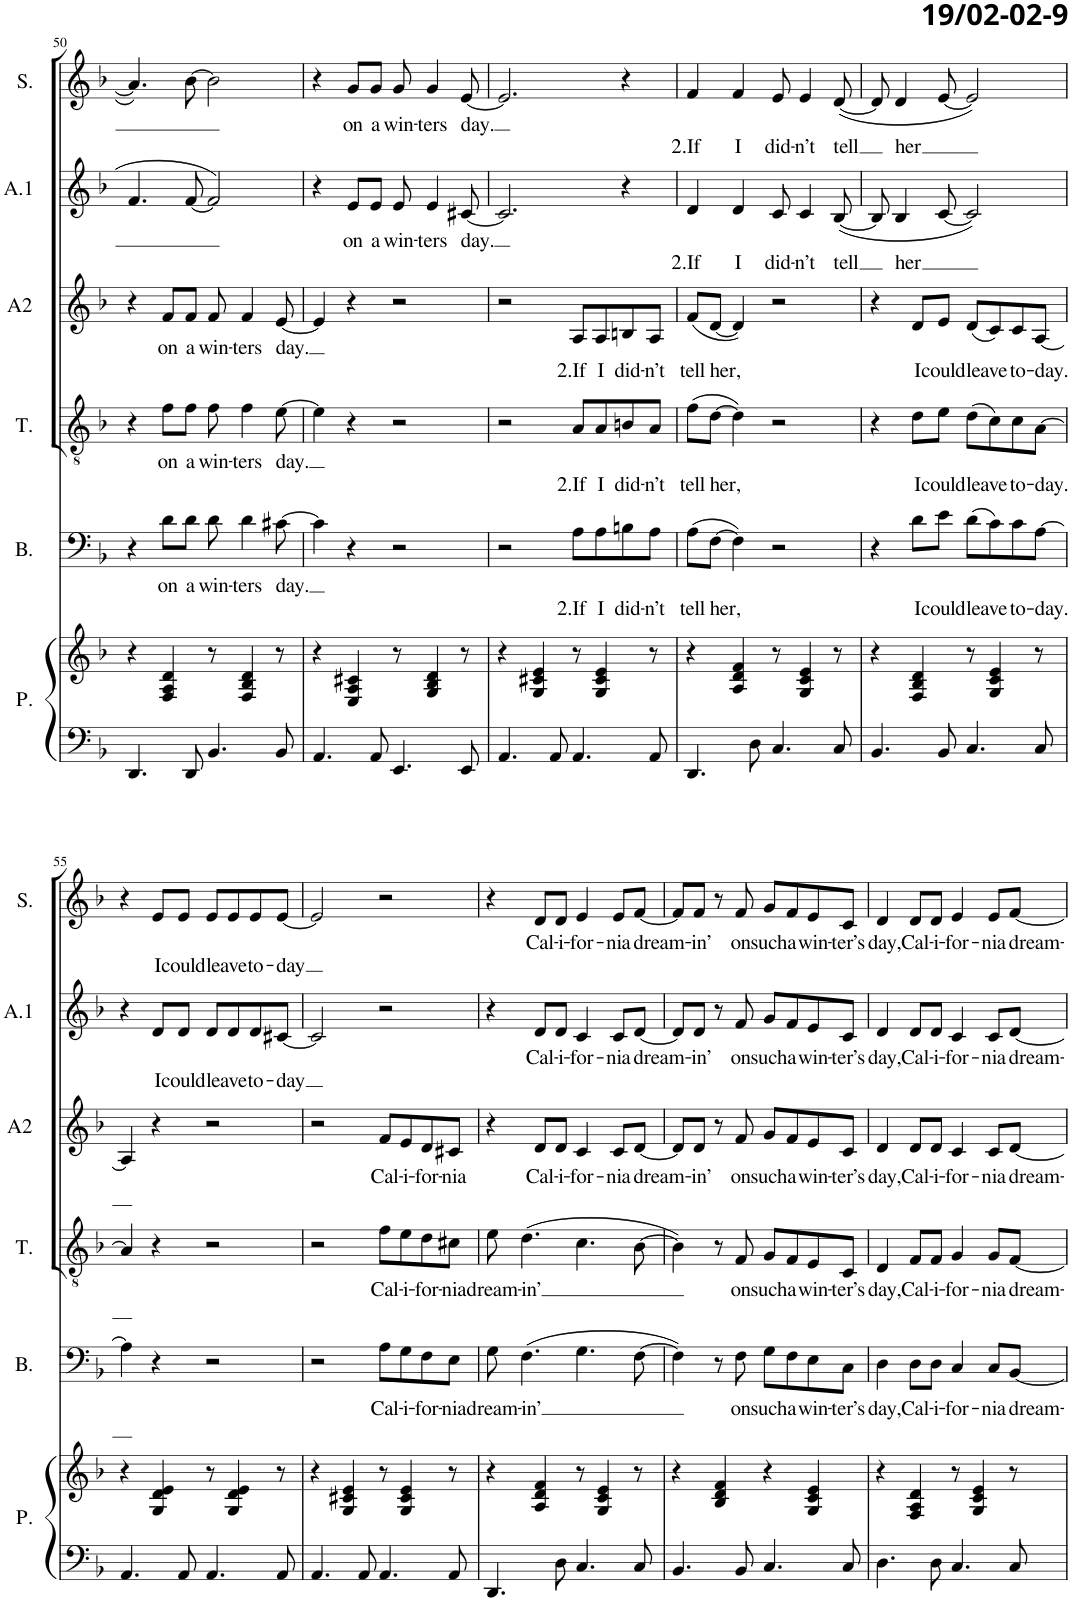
**kern	**kern	**kern	**text	**text	**kern	**text	**text	**kern	**text	**text	**kern	**text	**text	**kern	**text	**text
*part6	*part6	*part5	*part5	*part5	*part4	*part4	*part4	*part3	*part3	*part3	*part2	*part2	*part2	*part1	*part1	*part1
*staff7	*staff6	*staff5	*staff5	*staff5	*staff4	*staff4	*staff4	*staff3	*staff3	*staff3	*staff2	*staff2	*staff2	*staff1	*staff1	*staff1
*I"Piano	*	*I"Bas	*	*	*I"Tenor	*	*	*I"Alt 2	*	*	*I"Alt 1	*	*	*I"Sopraan	*	*
*I'P.	*	*I'B.	*	*	*I'T.	*	*	*I'A2	*	*	*I'A.1	*	*	*I'S.	*	*
!!LO:PB:g=z
*clefF4	*clefG2	*clefF4	*	*	*clefGv2	*	*	*clefG2	*	*	*clefG2	*	*	*clefG2	*	*
*	*	*	*	*	*	*	*	*	*	*	*	*	*	*Trd1c2	*	*
*k[b-]	*k[b-]	*k[b-]	*	*	*k[b-]	*	*	*k[b-]	*	*	*k[b-]	*	*	*k[b-]	*	*
*M2/2	*M2/2	*M2/2	*	*	*M2/2	*	*	*M2/2	*	*	*M2/2	*	*	*M2/2	*	*
*met(c|)	*met(c|)	*met(c|)	*	*	*met(c|)	*	*	*met(c|)	*	*	*met(c|)	*	*	*met(c|)	*	*
=50	=50	=50	=50	=50	=50	=50	=50	=50	=50	=50	=50	=50	=50	=50	=50	=50
4.DD/	4r	4r	.	.	4r	.	.	4r	.	.	4.f/	.	.	4.a/]	.	.
!	!	!	!LO:LY:b	!	!	!LO:LY:b	!	!	!LO:LY:b	!	!	!	!	!	!	!
.	4F/ 4A/ 4d/	8d\L	on	.	8f\L	on	.	8f/L	on	.	.	.	.	.	.	.
!	!	!	!LO:LY:b	!	!	!LO:LY:b	!	!	!LO:LY:b	!	!	!	!	!	!	!
8DD/	.	8d\J	a	.	8f\J	a	.	8f/J	a	.	[8f/	.	.	[8b-\	.	.
!	!	!	!LO:LY:b	!	!	!LO:LY:b	!	!	!LO:LY:b	!	!	!	!	!	!	!
4.BB-/	8r	8d\	win-	.	8f\	win-	.	8f/	win-	.	2f/]	.	.	2b-\]	.	.
!	!	!	!LO:LY:b	!	!	!LO:LY:b	!	!	!LO:LY:b	!	!	!	!	!	!	!
.	4F/ 4B-/ 4d/	4d\	-ters	.	4f\	-ters	.	4f/	-ters	.	.	.	.	.	.	.
!	!	!	!LO:LY:b	!	!	!LO:LY:b	!	!	!LO:LY:b	!	!	!	!	!	!	!
8BB-/	8r	[8c#X\	day.	.	[8e\	day.	.	[8e/	day.	.	.	.	.	.	.	.
=51	=51	=51	=51	=51	=51	=51	=51	=51	=51	=51	=51	=51	=51	=51	=51	=51
4.AA/	4r	4c#\]	.	.	4e\]	.	.	4e/]	.	.	4r	.	.	4r	.	.
!	!	!	!	!	!	!	!	!	!	!	!	!LO:LY:b	!	!	!LO:LY:b	!
.	4E/ 4A/ 4c#X/	4r	.	.	4r	.	.	4r	.	.	8e/L	on	.	8g/L	on	.
!	!	!	!	!	!	!	!	!	!	!	!	!LO:LY:b	!	!	!LO:LY:b	!
8AA/	.	.	.	.	.	.	.	.	.	.	8e/J	a	.	8g/J	a	.
!	!	!	!	!	!	!	!	!	!	!	!	!LO:LY:b	!	!	!LO:LY:b	!
4.EE/	8r	2r	.	.	2r	.	.	2r	.	.	8e/	win-	.	8g/	win-	.
!	!	!	!	!	!	!	!	!	!	!	!	!LO:LY:b	!	!	!LO:LY:b	!
.	4G/ 4B-/ 4d/	.	.	.	.	.	.	.	.	.	4e/	-ters	.	4g/	-ters	.
!	!	!	!	!	!	!	!	!	!	!	!	!LO:LY:b	!	!	!LO:LY:b	!
8EE/	8r	.	.	.	.	.	.	.	.	.	[8c#X/	day.	.	[8e/	day.	.
=52	=52	=52	=52	=52	=52	=52	=52	=52	=52	=52	=52	=52	=52	=52	=52	=52
4.AA/	4r	2r	.	.	2r	.	.	2r	.	.	2.c#/]	.	.	2.e/]	.	.
.	4G/ 4c#X/ 4e/	.	.	.	.	.	.	.	.	.	.	.	.	.	.	.
8AA/	.	.	.	.	.	.	.	.	.	.	.	.	.	.	.	.
!	!	!	!	!LO:LY:b	!	!	!LO:LY:b	!	!	!LO:LY:b	!	!	!	!	!	!
4.AA/	8r	8A\L	.	2.If	8A/L	.	2.If	8A/L	.	2.If	.	.	.	.	.	.
!	!	!	!	!LO:LY:b	!	!	!LO:LY:b	!	!	!LO:LY:b	!	!	!	!	!	!
.	4G/ 4c#/ 4e/	8A\	.	I	8A/	.	I	8A/	.	I	.	.	.	.	.	.
!	!	!	!	!LO:LY:b	!	!	!LO:LY:b	!	!	!LO:LY:b	!	!	!	!	!	!
.	.	8Bn\	.	did-	8Bn/	.	did-	8Bn/	.	did-	4r	.	.	4r	.	.
!	!	!	!	!LO:LY:b	!	!	!LO:LY:b	!	!	!LO:LY:b	!	!	!	!	!	!
8AA/	8r	8A\J	.	-n’t	8A/J	.	-n’t	8A/J	.	-n’t	.	.	.	.	.	.
=53	=53	=53	=53	=53	=53	=53	=53	=53	=53	=53	=53	=53	=53	=53	=53	=53
!	!	!	!	!LO:LY:b	!	!	!LO:LY:b	!	!	!LO:LY:b	!	!	!LO:LY:b	!	!	!LO:LY:b
4.DD/	4r	(8A\L	.	tell	(8f\L	.	tell	(8f/L	.	tell	4d/	.	2.If	4f/	.	2.If
!	!	!	!	!LO:LY:b	!	!	!LO:LY:b	!	!	!LO:LY:b	!	!	!	!	!	!
.	.	[8F\J	.	her,	[8d\J	.	her,	[8d/J	.	her,	.	.	.	.	.	.
!	!	!	!	!	!	!	!	!	!	!	!	!	!LO:LY:b	!	!	!LO:LY:b
.	4A/ 4d/ 4f/	4F\])	.	.	4d\])	.	.	4d/])	.	.	4d/	.	I	4f/	.	I
8D\	.	.	.	.	.	.	.	.	.	.	.	.	.	.	.	.
!	!	!	!	!	!	!	!	!	!	!	!	!	!LO:LY:b	!	!	!LO:LY:b
4.C/	8r	2r	.	.	2r	.	.	2r	.	.	8c/	.	did-	8e/	.	did-
!	!	!	!	!	!	!	!	!	!	!	!	!	!LO:LY:b	!	!	!LO:LY:b
.	4G/ 4c/ 4e/	.	.	.	.	.	.	.	.	.	4c/	.	-n’t	4e/	.	-n’t
!	!	!	!	!	!	!	!	!	!	!	!	!	!LO:LY:b	!	!	!LO:LY:b
8C/	8r	.	.	.	.	.	.	.	.	.	([8B-/	.	tell	([8d/	.	tell
=54	=54	=54	=54	=54	=54	=54	=54	=54	=54	=54	=54	=54	=54	=54	=54	=54
4.BB-/	4r	4r	.	.	4r	.	.	4r	.	.	8B-/]	.	.	8d/]	.	.
!	!	!	!	!	!	!	!	!	!	!	!	!	!LO:LY:b	!	!	!LO:LY:b
.	.	.	.	.	.	.	.	.	.	.	4B-/	.	her	4d/	.	her
!	!	!	!	!LO:LY:b	!	!	!LO:LY:b	!	!	!LO:LY:b	!	!	!	!	!	!
.	4F/ 4B-/ 4d/	8d\L	.	I	8d\L	.	I	8d/L	.	I	.	.	.	.	.	.
!	!	!	!	!LO:LY:b	!	!	!LO:LY:b	!	!	!LO:LY:b	!	!	!	!	!	!
8BB-/	.	8e\J	.	could	8e\J	.	could	8e/J	.	could	[8c/	.	.	[8e/	.	.
!	!	!	!	!LO:LY:b	!	!	!LO:LY:b	!	!	!LO:LY:b	!	!	!	!	!	!
4.C/	8r	(8d\L	.	leave	(8d\L	.	leave	(8d/L	.	leave	2c/])	.	.	2e/])	.	.
.	4G/ 4c/ 4e/	8c\)	.	.	8c\)	.	.	8c/)	.	.	.	.	.	.	.	.
!	!	!	!	!LO:LY:b	!	!	!LO:LY:b	!	!	!LO:LY:b	!	!	!	!	!	!
.	.	8c\	.	to-	8c\	.	to-	8c/	.	to-	.	.	.	.	.	.
!	!	!	!	!LO:LY:b	!	!	!LO:LY:b	!	!	!LO:LY:b	!	!	!	!	!	!
8C/	8r	[8A\J	.	-day.	[8A\J	.	-day.	[8A/J	.	-day.	.	.	.	.	.	.
!!LO:LB:g=z
=55	=55	=55	=55	=55	=55	=55	=55	=55	=55	=55	=55	=55	=55	=55	=55	=55
4.AA/	4r	4A\]	.	.	4A/]	.	.	4A/]	.	.	4r	.	.	4r	.	.
!	!	!	!	!	!	!	!	!	!	!	!	!	!LO:LY:b	!	!	!LO:LY:b
.	4G/ 4d/ 4e/	4r	.	.	4r	.	.	4r	.	.	8d/L	.	I	8e/L	.	I
!	!	!	!	!	!	!	!	!	!	!	!	!	!LO:LY:b	!	!	!LO:LY:b
8AA/	.	.	.	.	.	.	.	.	.	.	8d/J	.	could	8e/J	.	could
!	!	!	!	!	!	!	!	!	!	!	!	!	!LO:LY:b	!	!	!LO:LY:b
4.AA/	8r	2r	.	.	2r	.	.	2r	.	.	8d/L	.	leave	8e/L	.	leave
.	4G/ 4d/ 4e/	.	.	.	.	.	.	.	.	.	8d/	.	.	8e/	.	.
!	!	!	!	!	!	!	!	!	!	!	!	!	!LO:LY:b	!	!	!LO:LY:b
.	.	.	.	.	.	.	.	.	.	.	8d/	.	to-	8e/	.	to-
!	!	!	!	!	!	!	!	!	!	!	!	!	!LO:LY:b	!	!	!LO:LY:b
8AA/	8r	.	.	.	.	.	.	.	.	.	[8c#X/J	.	-day	[8e/J	.	-day
=56	=56	=56	=56	=56	=56	=56	=56	=56	=56	=56	=56	=56	=56	=56	=56	=56
4.AA/	4r	2r	.	.	2r	.	.	2r	.	.	2c#/]	.	.	2e/]	.	.
.	4G/ 4c#X/ 4e/	.	.	.	.	.	.	.	.	.	.	.	.	.	.	.
8AA/	.	.	.	.	.	.	.	.	.	.	.	.	.	.	.	.
!	!	!	!LO:LY:b	!	!	!LO:LY:b	!	!	!LO:LY:b	!	!	!	!	!	!	!
4.AA/	8r	8A\L	Cal-	.	8f\L	Cal-	.	8f/L	Cal-	.	2r	.	.	2r	.	.
!	!	!	!LO:LY:b	!	!	!LO:LY:b	!	!	!LO:LY:b	!	!	!	!	!	!	!
.	4G/ 4c#/ 4e/	8G\	-i-	.	8e\	-i-	.	8e/	-i-	.	.	.	.	.	.	.
!	!	!	!LO:LY:b	!	!	!LO:LY:b	!	!	!LO:LY:b	!	!	!	!	!	!	!
.	.	8F\	-for-	.	8d\	-for-	.	8d/	-for-	.	.	.	.	.	.	.
!	!	!	!LO:LY:b	!	!	!LO:LY:b	!	!	!LO:LY:b	!	!	!	!	!	!	!
8AA/	8r	8E\J	-nia	.	8c#X\J	-nia	.	8c#X/J	-nia	.	.	.	.	.	.	.
=57	=57	=57	=57	=57	=57	=57	=57	=57	=57	=57	=57	=57	=57	=57	=57	=57
!	!	!	!LO:LY:b	!	!	!LO:LY:b	!	!	!	!	!	!	!	!	!	!
4.DD/	4r	8G\	dream-	.	8e\	dream-	.	4r	.	.	4r	.	.	4r	.	.
!	!	!	!LO:LY:b	!	!	!LO:LY:b	!	!	!	!	!	!	!	!	!	!
.	.	(4.F\	-in’	.	(4.d\	-in’	.	.	.	.	.	.	.	.	.	.
!	!	!	!	!	!	!	!	!	!LO:LY:b	!	!	!LO:LY:b	!	!	!LO:LY:b	!
.	4A/ 4d/ 4f/	.	.	.	.	.	.	8d/L	Cal-	.	8d/L	Cal-	.	8d/L	Cal-	.
!	!	!	!	!	!	!	!	!	!LO:LY:b	!	!	!LO:LY:b	!	!	!LO:LY:b	!
8D\	.	.	.	.	.	.	.	8d/J	-i-	.	8d/J	-i-	.	8d/J	-i-	.
!	!	!	!	!	!	!	!	!	!LO:LY:b	!	!	!LO:LY:b	!	!	!LO:LY:b	!
4.C/	8r	4.G\	.	.	4.c\	.	.	4c/	-for-	.	4c/	-for-	.	4e/	-for-	.
.	4G/ 4c/ 4e/	.	.	.	.	.	.	.	.	.	.	.	.	.	.	.
!	!	!	!	!	!	!	!	!	!LO:LY:b	!	!	!LO:LY:b	!	!	!LO:LY:b	!
.	.	.	.	.	.	.	.	8c/L	-nia	.	8c/L	-nia	.	8e/L	-nia	.
!	!	!	!	!	!	!	!	!	!LO:LY:b	!	!	!LO:LY:b	!	!	!LO:LY:b	!
8C/	8r	[8F\	.	.	[8B-\	.	.	[8d/J	dream-	.	[8d/J	dream-	.	[8f/J	dream-	.
=58	=58	=58	=58	=58	=58	=58	=58	=58	=58	=58	=58	=58	=58	=58	=58	=58
4.BB-/	4r	4F\])	.	.	4B-\])	.	.	8d/L]	.	.	8d/L]	.	.	8f/L]	.	.
!	!	!	!	!	!	!	!	!	!LO:LY:b	!	!	!LO:LY:b	!	!	!LO:LY:b	!
.	.	.	.	.	.	.	.	8d/J	-in’	.	8d/J	-in’	.	8f/J	-in’	.
.	4B-/ 4d/ 4f/	8r	.	.	8r	.	.	8r	.	.	8r	.	.	8r	.	.
!	!	!	!LO:LY:b	!	!	!LO:LY:b	!	!	!LO:LY:b	!	!	!LO:LY:b	!	!	!LO:LY:b	!
8BB-/	.	8F\	on	.	8F/	on	.	8f/	on	.	8f/	on	.	8f/	on	.
!	!	!	!LO:LY:b	!	!	!LO:LY:b	!	!	!LO:LY:b	!	!	!LO:LY:b	!	!	!LO:LY:b	!
4.C/	4r	8G\L	such	.	8G/L	such	.	8g/L	such	.	8g/L	such	.	8g/L	such	.
!	!	!	!LO:LY:b	!	!	!LO:LY:b	!	!	!LO:LY:b	!	!	!LO:LY:b	!	!	!LO:LY:b	!
.	.	8F\	a	.	8F/	a	.	8f/	a	.	8f/	a	.	8f/	a	.
!	!	!	!LO:LY:b	!	!	!LO:LY:b	!	!	!LO:LY:b	!	!	!LO:LY:b	!	!	!LO:LY:b	!
.	4G/ 4c/ 4e/	8E\	win-	.	8E/	win-	.	8e/	win-	.	8e/	win-	.	8e/	win-	.
!	!	!	!LO:LY:b	!	!	!LO:LY:b	!	!	!LO:LY:b	!	!	!LO:LY:b	!	!	!LO:LY:b	!
8C/	.	8C\J	-ter’s	.	8C/J	-ter’s	.	8c/J	-ter’s	.	8c/J	-ter’s	.	8c/J	-ter’s	.
=59	=59	=59	=59	=59	=59	=59	=59	=59	=59	=59	=59	=59	=59	=59	=59	=59
!	!	!	!LO:LY:b	!	!	!LO:LY:b	!	!	!LO:LY:b	!	!	!LO:LY:b	!	!	!LO:LY:b	!
4.D\	4r	4D\	day,	.	4D/	day,	.	4d/	day,	.	4d/	day,	.	4d/	day,	.
!	!	!	!LO:LY:b	!	!	!LO:LY:b	!	!	!LO:LY:b	!	!	!LO:LY:b	!	!	!LO:LY:b	!
.	4F/ 4A/ 4d/	8D\L	Cal-	.	8F/L	Cal-	.	8d/L	Cal-	.	8d/L	Cal-	.	8d/L	Cal-	.
!	!	!	!LO:LY:b	!	!	!LO:LY:b	!	!	!LO:LY:b	!	!	!LO:LY:b	!	!	!LO:LY:b	!
8D\	.	8D\J	-i-	.	8F/J	-i-	.	8d/J	-i-	.	8d/J	-i-	.	8d/J	-i-	.
!	!	!	!LO:LY:b	!	!	!LO:LY:b	!	!	!LO:LY:b	!	!	!LO:LY:b	!	!	!LO:LY:b	!
4.C/	8r	4C/	-for-	.	4G/	-for-	.	4c/	-for-	.	4c/	-for-	.	4e/	-for-	.
.	4G/ 4c/ 4e/	.	.	.	.	.	.	.	.	.	.	.	.	.	.	.
!	!	!	!LO:LY:b	!	!	!LO:LY:b	!	!	!LO:LY:b	!	!	!LO:LY:b	!	!	!LO:LY:b	!
.	.	8C/L	-nia	.	8G/L	-nia	.	8c/L	-nia	.	8c/L	-nia	.	8e/L	-nia	.
!	!	!	!LO:LY:b	!	!	!LO:LY:b	!	!	!LO:LY:b	!	!	!LO:LY:b	!	!	!LO:LY:b	!
8C/	8r	[8BB-/J	dream-	.	[8F/J	dream-	.	[8d/J	dream-	.	[8d/J	dream-	.	[8f/J	dream-	.
=	=	=	=	=	=	=	=	=	=	=	=	=	=	=	=	=
*-	*-	*-	*-	*-	*-	*-	*-	*-	*-	*-	*-	*-	*-	*-	*-	*-
